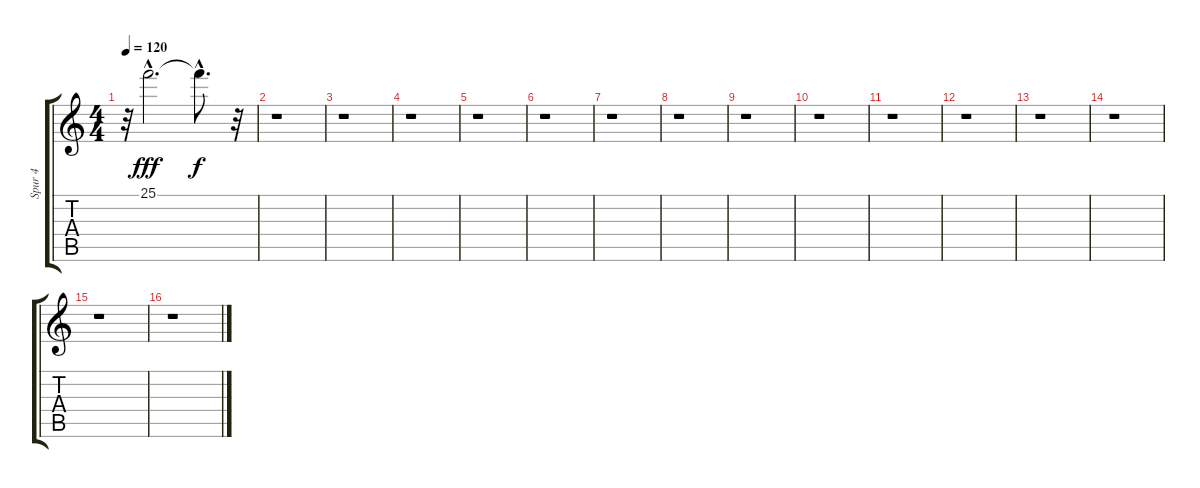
\track ("Spur 4" "Spur 4") {instrument panflute}
\staff {score tabs}
\tuning (E4 B3 G3 D3 A2 E2) {hide}
\ts (4 4)
\tempo 120
\clef g2
\ks c
r.32{dy fff} 25.1{hac}.2{d} 25.1{hac t}.8{d dy f} r.32 |
r.1 |
r.1 |
r.1 |
r.1 |
r.1 |
r.1 |
r.1 |
r.1 |
r.1 |
r.1 |
r.1 |
r.1 |
r.1 |
r.1 |
r.1
